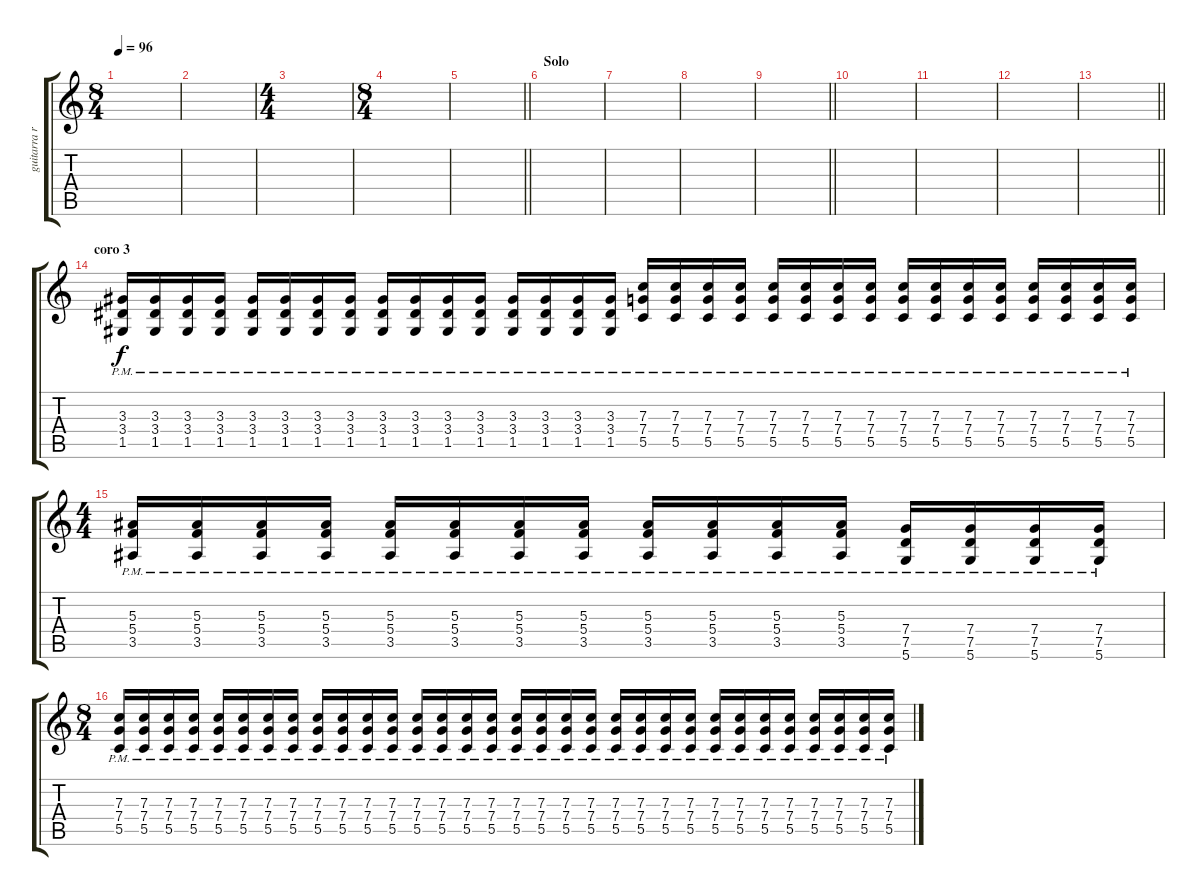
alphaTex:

\track ("guitarra ritmica" "guitarra r") {instrument distortionguitar}
\staff {score tabs}
\tuning (D4 A3 F3 C3 G2 D2) {hide}
\ts (8 4)
\tempo 96
\clef g2
\ks c
|
|
\ts (4 4)
|
\ts (8 4)
|
\barLineRight lightlight
|
\section ("" "Solo")
|
|
|
\barLineRight lightlight
|
|
|
|
\barLineRight lightlight
|
\section ("" "coro 3")
(3.3{pm} 3.4{pm} 1.5{pm}).16 (3.3{pm} 3.4{pm} 1.5{pm}).16 (3.3{pm} 3.4{pm} 1.5{pm}).16 (3.3{pm} 3.4{pm} 1.5{pm}).16 (3.3{pm} 3.4{pm} 1.5{pm}).16 (3.3{pm} 3.4{pm} 1.5{pm}).16 (3.3{pm} 3.4{pm} 1.5{pm}).16 (3.3{pm} 3.4{pm} 1.5{pm}).16 (3.3{pm} 3.4{pm} 1.5{pm}).16 (3.3{pm} 3.4{pm} 1.5{pm}).16 (3.3{pm} 3.4{pm} 1.5{pm}).16 (3.3{pm} 3.4{pm} 1.5{pm}).16 (3.3{pm} 3.4{pm} 1.5{pm}).16 (3.3{pm} 3.4{pm} 1.5{pm}).16 (3.3{pm} 3.4{pm} 1.5{pm}).16 (3.3{pm} 3.4{pm} 1.5{pm}).16 (7.3{pm} 7.4{pm} 5.5{pm}).16 (7.3{pm} 7.4{pm} 5.5{pm}).16 (7.3{pm} 7.4{pm} 5.5{pm}).16 (7.3{pm} 7.4{pm} 5.5{pm}).16 (7.3{pm} 7.4{pm} 5.5{pm}).16 (7.3{pm} 7.4{pm} 5.5{pm}).16 (7.3{pm} 7.4{pm} 5.5{pm}).16 (7.3{pm} 7.4{pm} 5.5{pm}).16 (7.3{pm} 7.4{pm} 5.5{pm}).16 (7.3{pm} 7.4{pm} 5.5{pm}).16 (7.3{pm} 7.4{pm} 5.5{pm}).16 (7.3{pm} 7.4{pm} 5.5{pm}).16 (7.3{pm} 7.4{pm} 5.5{pm}).16 (7.3{pm} 7.4{pm} 5.5{pm}).16 (7.3{pm} 7.4{pm} 5.5{pm}).16 (7.3{pm} 7.4{pm} 5.5{pm}).16 |
\ts (4 4)
(5.3{pm} 5.4{pm} 3.5{pm}).16 (5.3{pm} 5.4{pm} 3.5{pm}).16 (5.3{pm} 5.4{pm} 3.5{pm}).16 (5.3{pm} 5.4{pm} 3.5{pm}).16 (5.3{pm} 5.4{pm} 3.5{pm}).16 (5.3{pm} 5.4{pm} 3.5{pm}).16 (5.3{pm} 5.4{pm} 3.5{pm}).16 (5.3{pm} 5.4{pm} 3.5{pm}).16 (5.3{pm} 5.4{pm} 3.5{pm}).16 (5.3{pm} 5.4{pm} 3.5{pm}).16 (5.3{pm} 5.4{pm} 3.5{pm}).16 (5.3{pm} 5.4{pm} 3.5{pm}).16 (7.4{pm} 7.5{pm} 5.6{pm}).16 (7.4{pm} 7.5{pm} 5.6{pm}).16 (7.4{pm} 7.5{pm} 5.6).16 (7.4{pm} 7.5{pm} 5.6).16 |
\ts (8 4)
(7.3{pm} 7.4{pm} 5.5{pm}).16 (7.3{pm} 7.4{pm} 5.5{pm}).16 (7.3{pm} 7.4{pm} 5.5{pm}).16 (7.3{pm} 7.4{pm} 5.5{pm}).16 (7.3{pm} 7.4{pm} 5.5{pm}).16 (7.3{pm} 7.4{pm} 5.5{pm}).16 (7.3{pm} 7.4{pm} 5.5{pm}).16 (7.3{pm} 7.4{pm} 5.5{pm}).16 (7.3{pm} 7.4{pm} 5.5{pm}).16 (7.3{pm} 7.4{pm} 5.5{pm}).16 (7.3{pm} 7.4{pm} 5.5{pm}).16 (7.3{pm} 7.4{pm} 5.5{pm}).16 (7.3{pm} 7.4{pm} 5.5{pm}).16 (7.3{pm} 7.4{pm} 5.5{pm}).16 (7.3{pm} 7.4{pm} 5.5{pm}).16 (7.3{pm} 7.4{pm} 5.5{pm}).16 (7.3{pm} 7.4{pm} 5.5{pm}).16 (7.3{pm} 7.4{pm} 5.5{pm}).16 (7.3{pm} 7.4{pm} 5.5{pm}).16 (7.3{pm} 7.4{pm} 5.5{pm}).16 (7.3{pm} 7.4{pm} 5.5{pm}).16 (7.3{pm} 7.4{pm} 5.5{pm}).16 (7.3{pm} 7.4{pm} 5.5{pm}).16 (7.3{pm} 7.4{pm} 5.5{pm}).16 (7.3{pm} 7.4{pm} 5.5{pm}).16 (7.3{pm} 7.4{pm} 5.5{pm}).16 (7.3{pm} 7.4{pm} 5.5{pm}).16 (7.3{pm} 7.4{pm} 5.5{pm}).16 (7.3{pm} 7.4{pm} 5.5{pm}).16 (7.3{pm} 7.4{pm} 5.5{pm}).16 (7.3{pm} 7.4{pm} 5.5{pm}).16 (7.3{pm} 7.4{pm} 5.5{pm}).16
